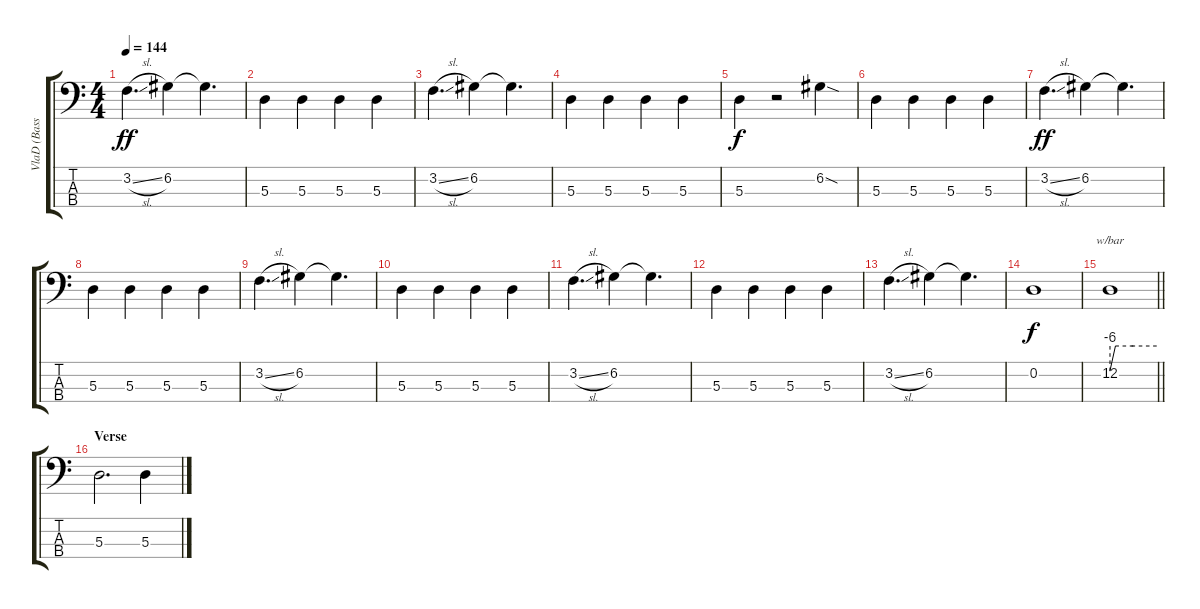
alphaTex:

\track ("VlaD (Bass Guitar)" "VlaD (Bass") {instrument electricbassfinger}
\staff {score tabs}
\tuning (G2 D2 A1 E1) {hide}
\ts (4 4)
\tempo 144
\clef f4
\ks c
3.2{sl}.4{d dy ff} 6.2.4 6.2{t}.4{d} |
5.3.4 5.3.4 5.3.4 5.3.4 |
3.2{sl}.4{d} 6.2.4 6.2{t}.4{d} |
5.3.4 5.3.4 5.3.4 5.3.4 |
5.3.4{dy f} r.2 6.2{sod}.4 |
5.3.4 5.3.4 5.3.4 5.3.4 |
3.2{sl}.4{d dy ff} 6.2.4 6.2{t}.4{d} |
5.3.4 5.3.4 5.3.4 5.3.4 |
3.2{sl}.4{d} 6.2.4 6.2{t}.4{d} |
5.3.4 5.3.4 5.3.4 5.3.4 |
3.2{sl}.4{d} 6.2.4 6.2{t}.4{d} |
5.3.4 5.3.4 5.3.4 5.3.4 |
3.2{sl}.4{d} 6.2.4 6.2{t}.4{d} |
0.2.1{dy f} |
\barLineRight lightlight
12.2.1{tbe (custom default 0 -24 7 0 30 0 60 0)} |
\section ("" "Verse")
5.3.2{d} 5.3{sl}.4
